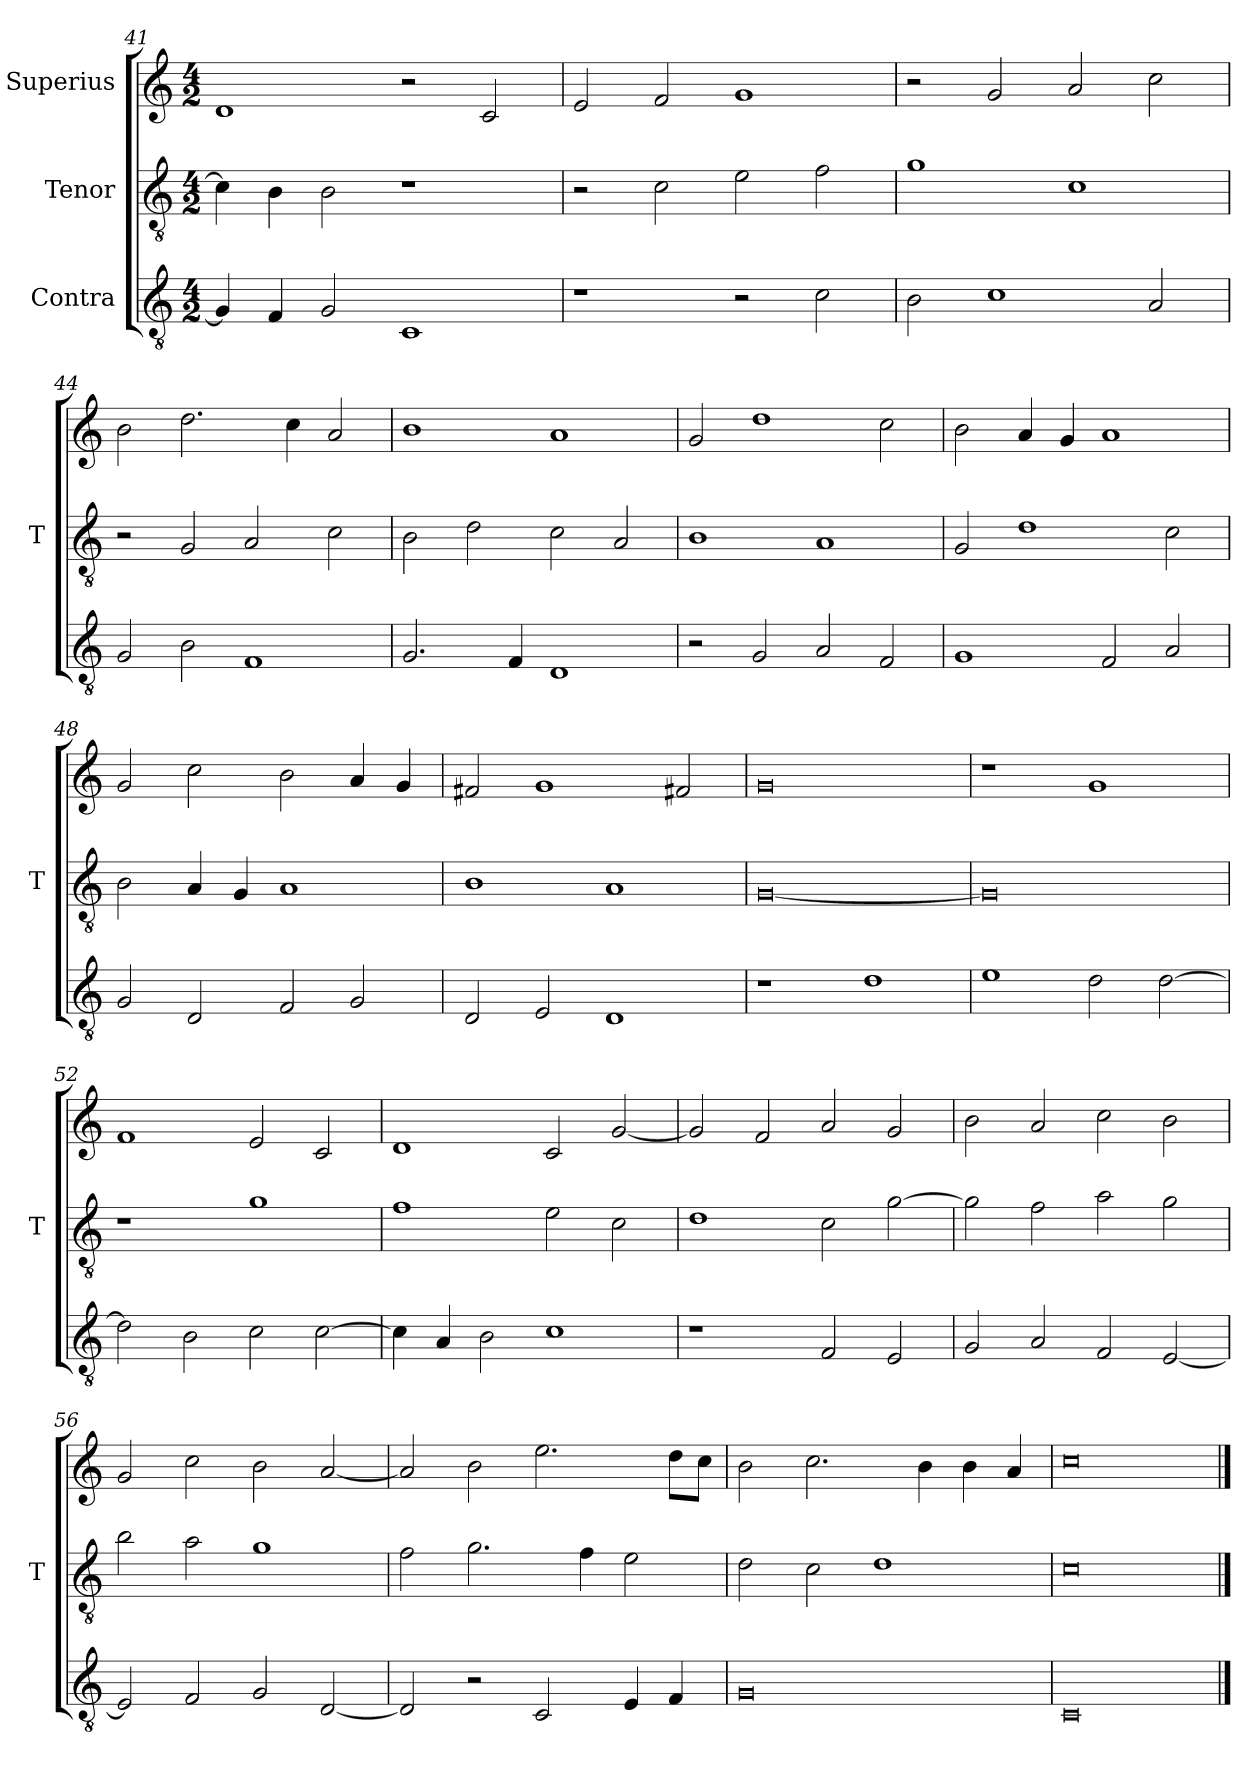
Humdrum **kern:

**kern	**kern	**kern
*part3	*part2	*part1
*staff3	*staff2	*staff1
*I"Contra	*I"Tenor	*I"Superius
*	*I'T	*
*clefGv2	*clefGv2	*clefG2
*M4/2	*M4/2	*M4/2
=41	=41	=41
4G]	4c]	1d
4F	4B	.
2G	2B	.
1C	1r	2r
.	.	2c
=42	=42	=42
1r	2r	2e
.	2c	2f
2r	2e	1g
2c	2f	.
=43	=43	=43
2B	1g	2r
1c	.	2g
.	1c	2a
2A	.	2cc
=44	=44	=44
2G	2r	2b
2B	2G	2.dd
1F	2A	.
.	.	4cc
.	2c	2a
=45	=45	=45
2.G	2B	1b
.	2d	.
4F	.	.
1D	2c	1a
.	2A	.
=46	=46	=46
2r	1B	2g
2G	.	1dd
2A	1A	.
2F	.	2cc
=47	=47	=47
1G	2G	2b
.	1d	4a
.	.	4g
2F	.	1a
2A	2c	.
=48	=48	=48
2G	2B	2g
2D	4A	2cc
.	4G	.
2F	1A	2b
2G	.	4a
.	.	4g
=49	=49	=49
2D	1B	2f#X
2E	.	1g
1D	1A	.
.	.	2f#X
=50	=50	=50
1r	[0G	0g
1d	.	.
=51	=51	=51
1e	0G]	1r
2d	.	1g
[2d	.	.
=52	=52	=52
2d]	1r	1f
2B	.	.
2c	1g	2e
[2c	.	2c
=53	=53	=53
4c]	1f	1d
4A	.	.
2B	.	.
1c	2e	2c
.	2c	[2g
=54	=54	=54
1r	1d	2g]
.	.	2f
2F	2c	2a
2E	[2g	2g
=55	=55	=55
2G	2g]	2b
2A	2f	2a
2F	2a	2cc
[2E	2g	2b
=56	=56	=56
2E]	2b	2g
2F	2a	2cc
2G	1g	2b
[2D	.	[2a
=57	=57	=57
2D]	2f	2a]
2r	2.g	2b
2C	.	2.ee
.	4f	.
4E	2e	.
4F	.	8dd\L
.	.	8cc\J
=58	=58	=58
0G	2d	2b
.	2c	2.cc
.	1d	.
.	.	4b
.	.	4b
.	.	4a
=59	=59	=59
0C	0c	0cc
==	==	==
*-	*-	*-
